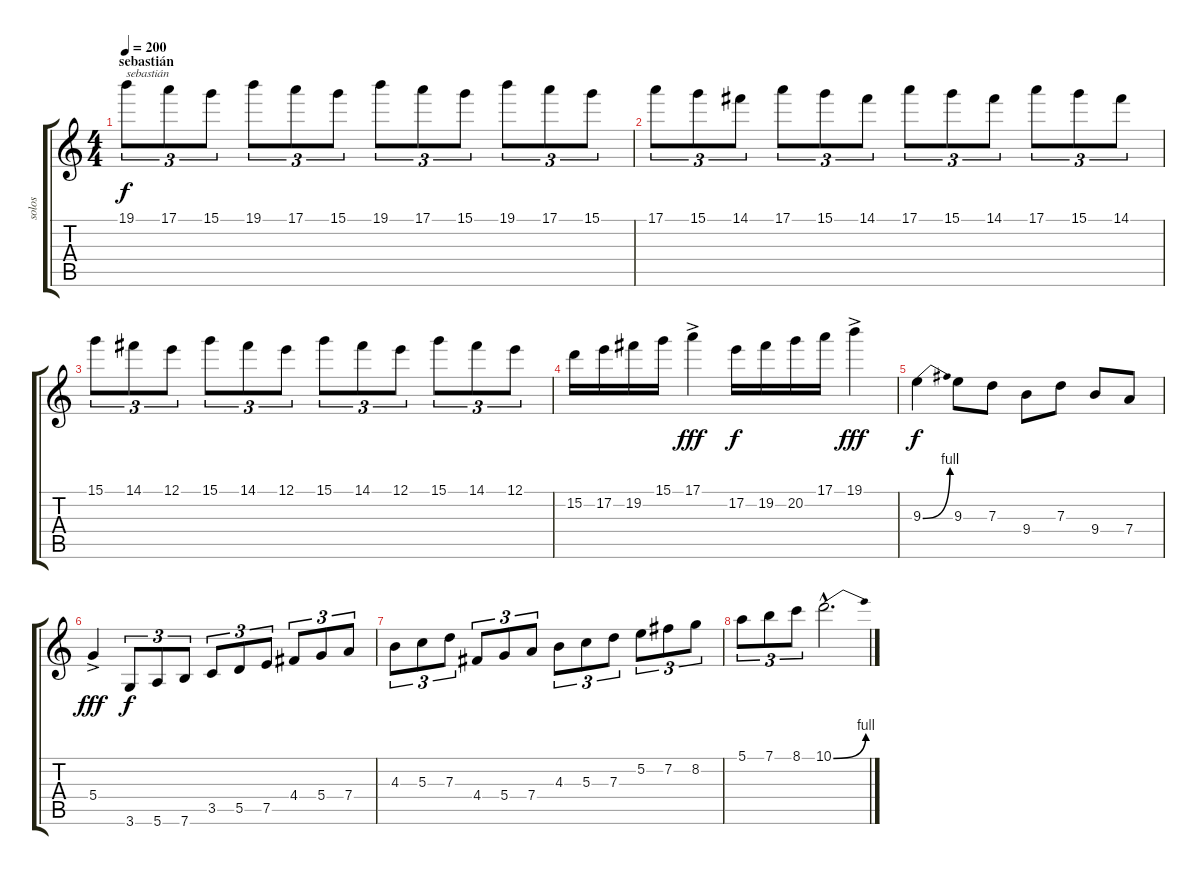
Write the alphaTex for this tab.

\track ("solos" "solos") {instrument overdrivenguitar}
\staff {score tabs}
\tuning (E4 B3 G3 D3 A2 E2) {hide}
\ts (4 4)
\section ("" "sebastián")
\tempo 200
\clef g2
\ks c
19.1.8{tu (3 2) txt "sebastián" dy f} 17.1.8{tu (3 2)} 15.1.8{tu (3 2)} 19.1.8{tu (3 2)} 17.1.8{tu (3 2)} 15.1.8{tu (3 2)} 19.1.8{tu (3 2)} 17.1.8{tu (3 2)} 15.1.8{tu (3 2)} 19.1.8{tu (3 2)} 17.1.8{tu (3 2)} 15.1.8{tu (3 2)} |
17.1.8{tu (3 2)} 15.1.8{tu (3 2)} 14.1.8{tu (3 2)} 17.1.8{tu (3 2)} 15.1.8{tu (3 2)} 14.1.8{tu (3 2)} 17.1.8{tu (3 2)} 15.1.8{tu (3 2)} 14.1.8{tu (3 2)} 17.1.8{tu (3 2)} 15.1.8{tu (3 2)} 14.1.8{tu (3 2)} |
15.1.8{tu (3 2)} 14.1.8{tu (3 2)} 12.1.8{tu (3 2)} 15.1.8{tu (3 2)} 14.1.8{tu (3 2)} 12.1.8{tu (3 2)} 15.1.8{tu (3 2)} 14.1.8{tu (3 2)} 12.1.8{tu (3 2)} 15.1.8{tu (3 2)} 14.1.8{tu (3 2)} 12.1.8{tu (3 2)} |
15.2.16 17.2.16 19.2.16 15.1.16 17.1{ac}.4{dy fff} 17.2.16{dy f} 19.2.16 20.2.16 17.1.16 19.1{ac}.4{dy fff} |
9.3{be (bend 0 0 60 4)}.4{dy f} 9.3.8 7.3.8 9.4.8 7.3.8 9.4.8 7.4.8 |
5.4{ac}.4{dy fff} 3.6.8{tu (3 2) dy f} 5.6.8{tu (3 2)} 7.6.8{tu (3 2)} 3.5.8{tu (3 2)} 5.5.8{tu (3 2)} 7.5.8{tu (3 2)} 4.4.8{tu (3 2)} 5.4.8{tu (3 2)} 7.4.8{tu (3 2)} |
4.3.8{tu (3 2)} 5.3.8{tu (3 2)} 7.3.8{tu (3 2)} 4.4.8{tu (3 2)} 5.4.8{tu (3 2)} 7.4.8{tu (3 2)} 4.3.8{tu (3 2)} 5.3.8{tu (3 2)} 7.3.8{tu (3 2)} 5.2.8{tu (3 2)} 7.2.8{tu (3 2)} 8.2.8{tu (3 2)} |
5.1.8{tu (3 2)} 7.1.8{tu (3 2)} 8.1.8{tu (3 2)} 10.1{be (bend 0 0 60 4) hac}.2{d}
